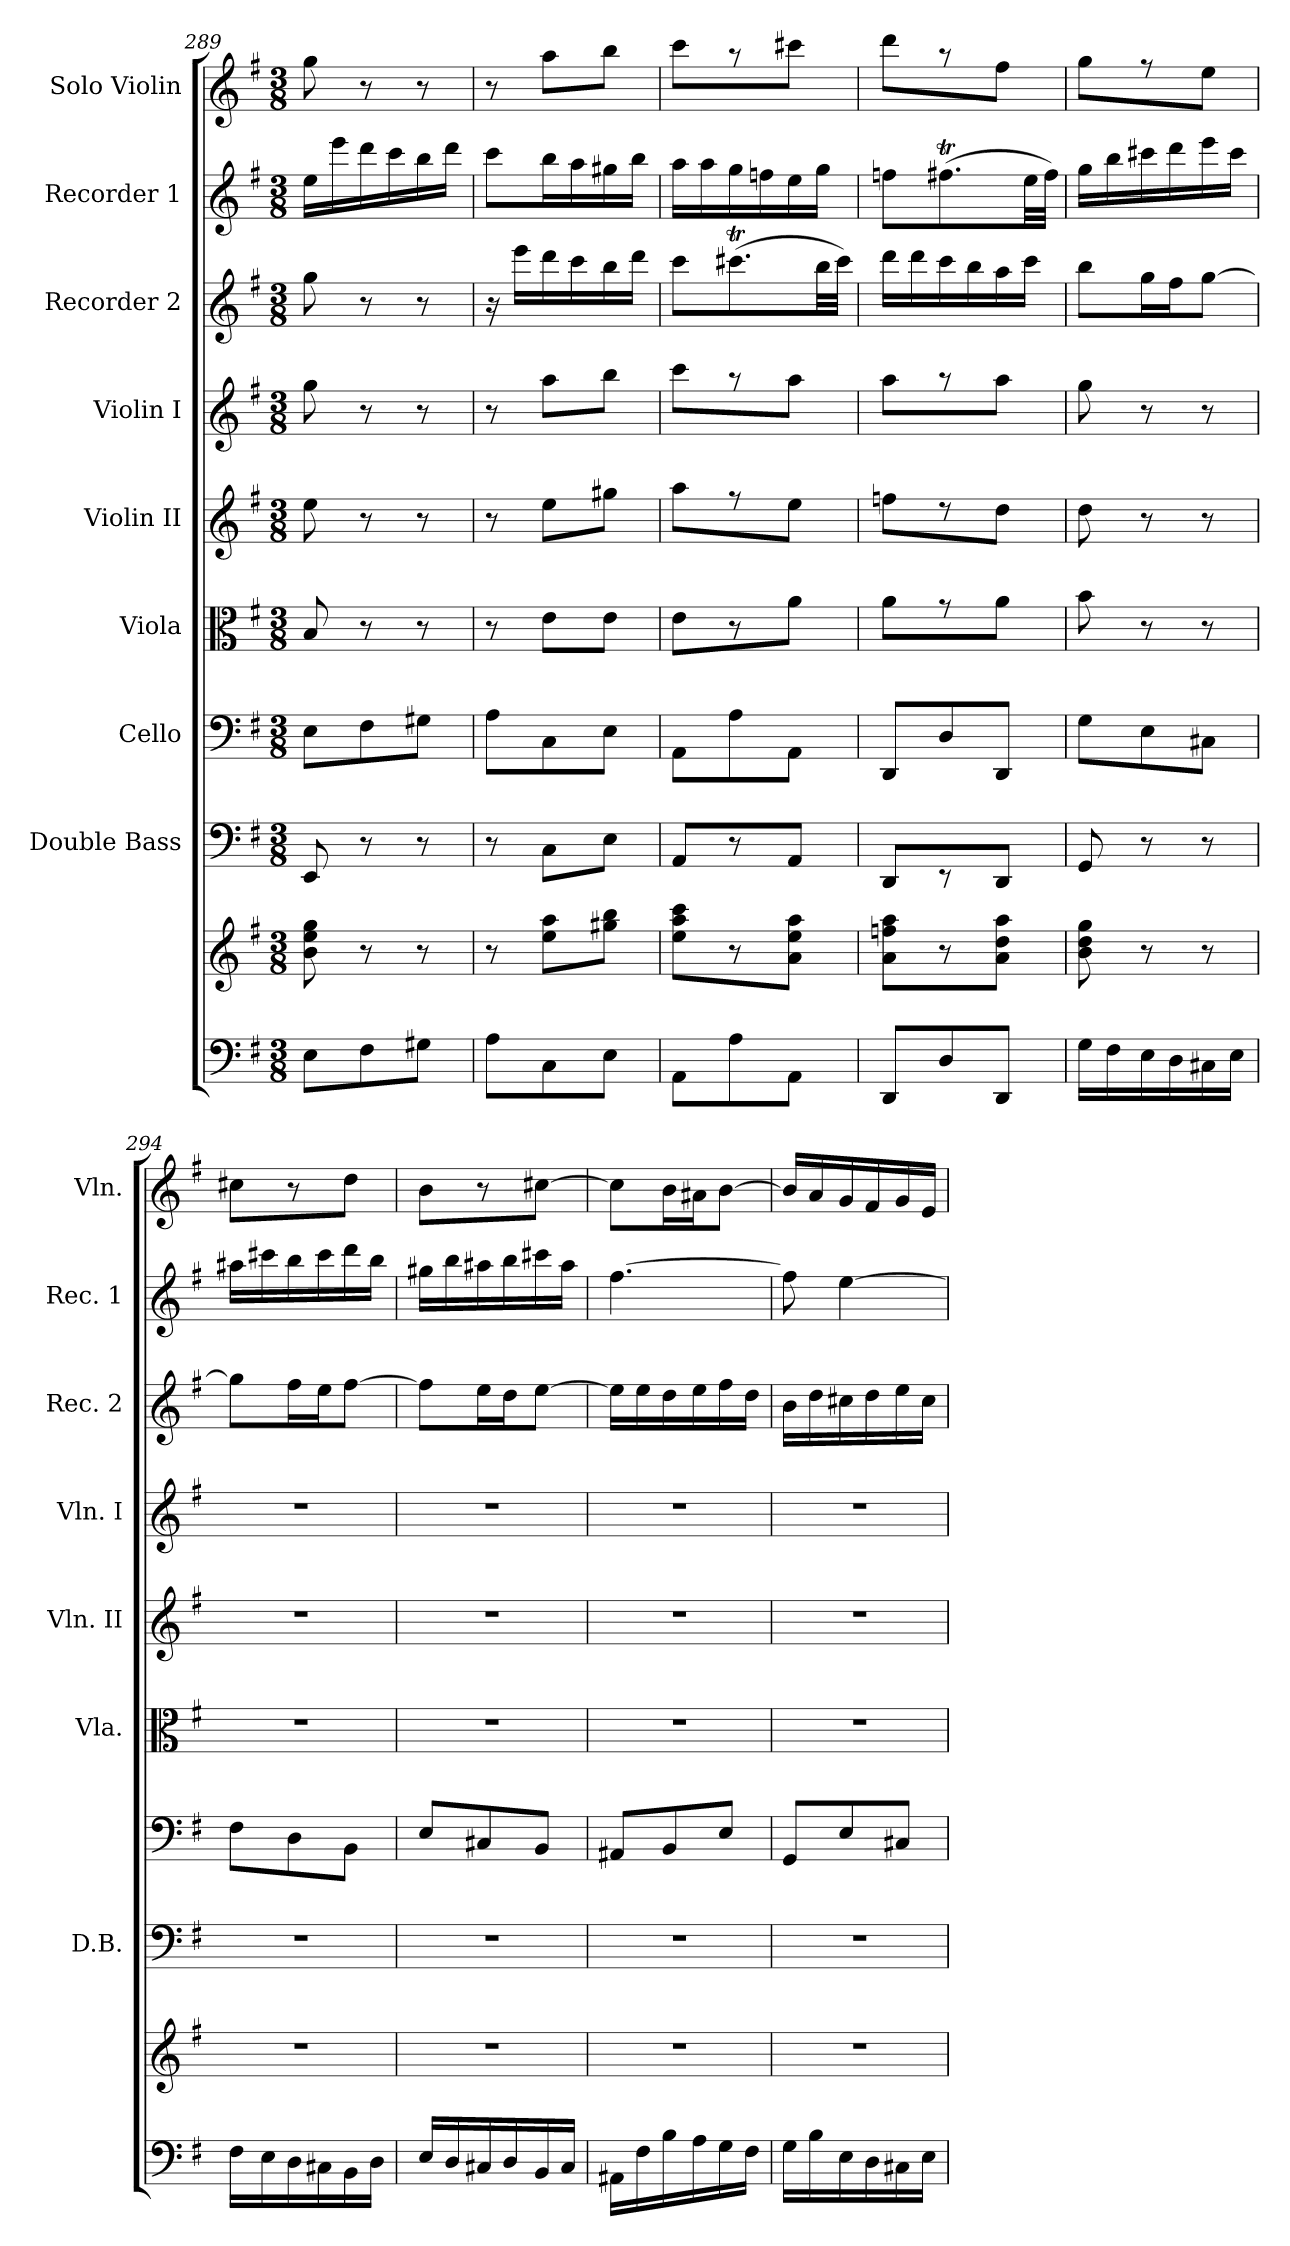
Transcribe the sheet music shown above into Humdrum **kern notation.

**kern	**kern	**kern	**kern	**kern	**kern	**kern	**kern	**kern	**kern
*part9	*part9	*part8	*part7	*part6	*part5	*part4	*part3	*part2	*part1
*staff10	*staff9	*staff8	*staff7	*staff6	*staff5	*staff4	*staff3	*staff2	*staff1
*	*	*I"Double Bass	*I"Cello	*I"Viola	*I"Violin II	*I"Violin I	*I"Recorder 2	*I"Recorder 1	*I"Solo Violin
*	*	*I'D.B.	*	*I'Vla.	*I'Vln. II	*I'Vln. I	*I'Rec. 2	*I'Rec. 1	*I'Vln.
*clefF4	*clefG2	*clefF4	*clefF4	*clefC3	*clefG2	*clefG2	*clefG2	*clefG2	*clefG2
*	*	*ITrd7c12	*	*	*	*	*	*	*
*k[f#]	*k[f#]	*k[f#]	*k[f#]	*k[f#]	*k[f#]	*k[f#]	*k[f#]	*k[f#]	*k[f#]
*G:	*G:	*G:	*G:	*G:	*G:	*G:	*G:	*G:	*G:
*M3/8	*M3/8	*M3/8	*M3/8	*M3/8	*M3/8	*M3/8	*M3/8	*M3/8	*M3/8
=289	=289	=289	=289	=289	=289	=289	=289	=289	=289
8E\L	8b\ 8ee\ 8gg\	8EEE/	8E\L	8B/	8ee\	8gg\	8gg\	16ee\LL	8gg\
.	.	.	.	.	.	.	.	16eee\	.
8F#\	8r	8r	8F#\	8r	8r	8r	8r	16ddd\	8r
.	.	.	.	.	.	.	.	16ccc\	.
8G#X\J	8r	8r	8G#X\J	8r	8r	8r	8r	16bb\	8r
.	.	.	.	.	.	.	.	16ddd\JJ	.
=290	=290	=290	=290	=290	=290	=290	=290	=290	=290
8A\L	8r	8r	8A\L	8r	8r	8r	16r	8ccc\L	8r
.	.	.	.	.	.	.	16eee\LL	.	.
8C\	8ee\ 8aa\L	8CC\L	8C\	8e\L	8ee\L	8aa\L	16ddd\	16bb\L	8aa\L
.	.	.	.	.	.	.	16ccc\	16aa\	.
8E\J	8gg#X\ 8bb\J	8EE\J	8E\J	8e\J	8gg#X\J	8bb\J	16bb\	16gg#X\	8bb\J
.	.	.	.	.	.	.	16ddd\JJ	16bb\JJ	.
=291	=291	=291	=291	=291	=291	=291	=291	=291	=291
8AA\L	8ee\ 8aa\ 8ccc\L	8AAA/L	8AA\L	8e\L	8aa\L	8ccc\L	8ccc\L	16aa\LL	8ccc\L
.	.	.	.	.	.	.	.	16aa\	.
8A\	8r	8r	8A\	8r	8r	8r	(>8.ccc#Xt\	16gg\	8r
.	.	.	.	.	.	.	.	16ffn\	.
8AA\J	8a\ 8ee\ 8aa\J	8AAA/J	8AA\J	8a\J	8ee\J	8aa\J	.	16ee\	8ccc#X\J
.	.	.	.	.	.	.	32bb\LL	16gg\JJ	.
.	.	.	.	.	.	.	32ccc#\JJJ)	.	.
=292	=292	=292	=292	=292	=292	=292	=292	=292	=292
8DD/L	8a\ 8ffn\ 8aa\L	8DDD/L	8DD/L	8a\L	8ffn\L	8aa\L	16ddd\LL	8ffn\L	8ddd\L
.	.	.	.	.	.	.	16ddd\	.	.
8D/	8r	8r	8D/	8r	8r	8r	16ccc\	(>8.ff#Xt\	8r
.	.	.	.	.	.	.	16bb\	.	.
8DD/J	8a\ 8dd\ 8aa\J	8DDD/J	8DD/J	8a\J	8dd\J	8aa\J	16aa\	.	8ff#\J
.	.	.	.	.	.	.	16ccc\JJ	32ee\LL	.
.	.	.	.	.	.	.	.	32ff#\JJJ)	.
!!LO:LB:g=z
=293	=293	=293	=293	=293	=293	=293	=293	=293	=293
16G\LL	8b\ 8dd\ 8gg\	8GGG/	8G\L	8b\	8dd\	8gg\	8bb\L	16gg\LL	8gg\L
16F#\	.	.	.	.	.	.	.	16bb\	.
16E\	8r	8r	8E\	8r	8r	8r	16gg\L	16ccc#X\	8r
16D\	.	.	.	.	.	.	16ff#\J	16ddd\	.
16C#X\	8r	8r	8C#X\J	8r	8r	8r	[8gg\J	16eee\	8ee\J
16E\JJ	.	.	.	.	.	.	.	16ccc#\JJ	.
=294	=294	=294	=294	=294	=294	=294	=294	=294	=294
16F#\LL	4.r	4.r	8F#\L	4.r	4.r	4.r	8gg\L]	16aa#X\LL	8cc#X\L
16E\	.	.	.	.	.	.	.	16ccc#X\	.
16D\	.	.	8D\	.	.	.	16ff#\L	16bb\	8r
16C#X\	.	.	.	.	.	.	16ee\J	16ccc#\	.
16BB\	.	.	8BB\J	.	.	.	[8ff#\J	16ddd\	8dd\J
16D\JJ	.	.	.	.	.	.	.	16bb\JJ	.
=295	=295	=295	=295	=295	=295	=295	=295	=295	=295
16E/LL	4.r	4.r	8E/L	4.r	4.r	4.r	8ff#\L]	16gg#X\LL	8b\L
16D/	.	.	.	.	.	.	.	16bb\	.
16C#X/	.	.	8C#X/	.	.	.	16ee\L	16aa#X\	8r
16D/	.	.	.	.	.	.	16dd\J	16bb\	.
16BB/	.	.	8BB/J	.	.	.	[8ee\J	16ccc#X\	[8cc#X\J
16C#/JJ	.	.	.	.	.	.	.	16aa#\JJ	.
=296	=296	=296	=296	=296	=296	=296	=296	=296	=296
16AA#X\LL	4.r	4.r	8AA#X/L	4.r	4.r	4.r	16ee\LL]	[4.ff#\	8cc#\L]
16F#\	.	.	.	.	.	.	16ee\	.	.
16B\	.	.	8BB/	.	.	.	16dd\	.	16b\L
16A\	.	.	.	.	.	.	16ee\	.	16a#X\J
16G\	.	.	8E/J	.	.	.	16ff#\	.	[8b\J
16F#\JJ	.	.	.	.	.	.	16dd\JJ	.	.
=297	=297	=297	=297	=297	=297	=297	=297	=297	=297
16G\LL	4.r	4.r	8GG/L	4.r	4.r	4.r	16b\LL	8ff#\]	16b/LL]
16B\	.	.	.	.	.	.	16dd\	.	16a/
16E\	.	.	8E/	.	.	.	16cc#X\	[4ee\	16g/
16D\	.	.	.	.	.	.	16dd\	.	16f#/
16C#X\	.	.	8C#X/J	.	.	.	16ee\	.	16g/
16E\JJ	.	.	.	.	.	.	16cc#\JJ	.	16e/JJ
=	=	=	=	=	=	=	=	=	=
*-	*-	*-	*-	*-	*-	*-	*-	*-	*-
